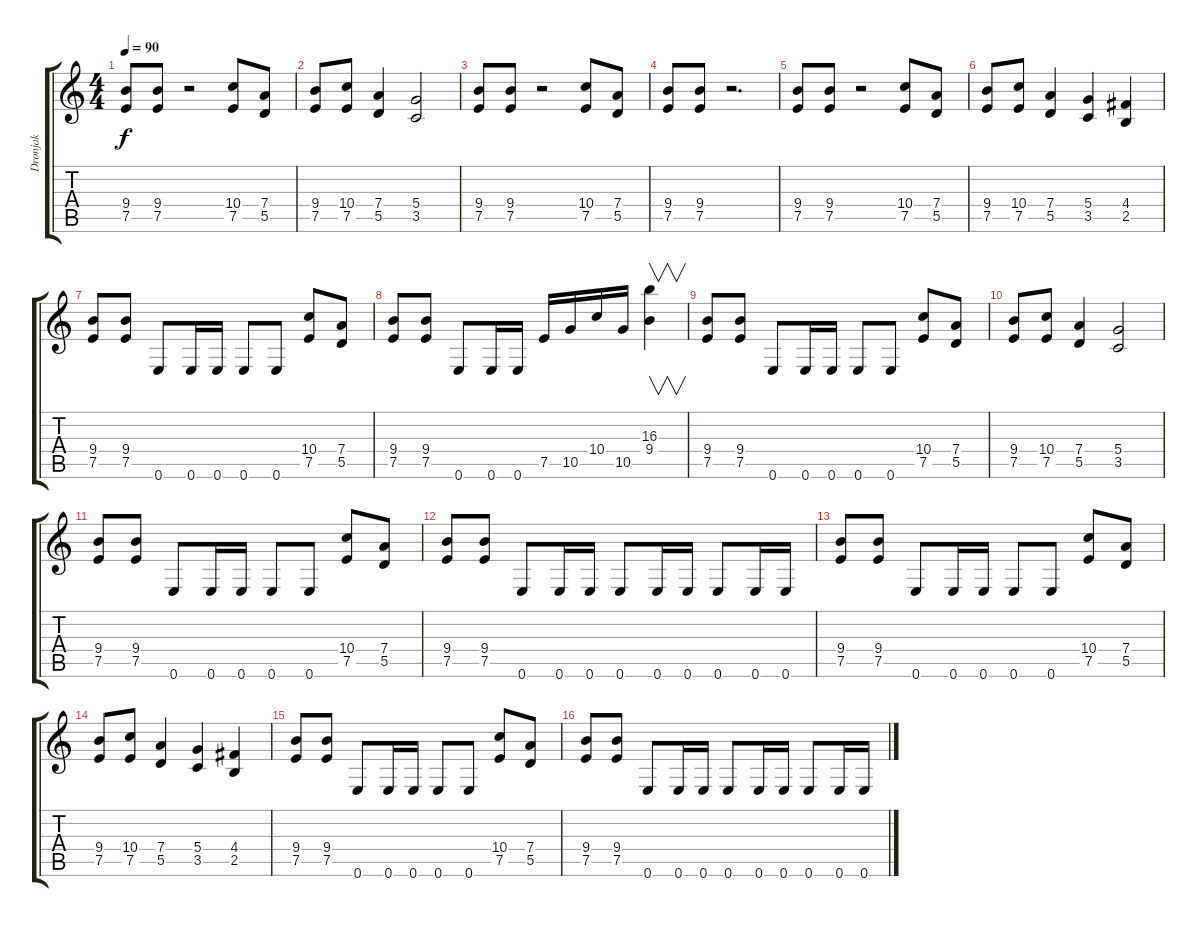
\track ("Dronjak" "Dronjak") {instrument distortionguitar}
\staff {score tabs}
\tuning (E4 B3 G3 D3 A2 E2) {hide}
\ts (4 4)
\tempo 90
\clef g2
\ks c
(9.4 7.5).8{dy f} (9.4 7.5).8 r.2 (10.4 7.5).8 (7.4 5.5).8 |
(9.4 7.5).8 (10.4 7.5).8 (7.4 5.5).4 (5.4 3.5).2 |
(9.4 7.5).8 (9.4 7.5).8 r.2 (10.4 7.5).8 (7.4 5.5).8 |
(9.4 7.5).8 (9.4 7.5).8 r.2{d} |
(9.4 7.5).8 (9.4 7.5).8 r.2 (10.4 7.5).8 (7.4 5.5).8 |
(9.4 7.5).8 (10.4 7.5).8 (7.4 5.5).4 (5.4 3.5).4 (4.4 2.5).4 |
(9.4 7.5).8 (9.4 7.5).8 0.6.8 0.6.16 0.6.16 0.6.8 0.6.8 (10.4 7.5).8 (7.4 5.5).8 |
(9.4 7.5).8 (9.4 7.5).8 0.6.8 0.6.16 0.6.16 7.5.16 10.5.16 10.4.16 10.5.16 (16.3 9.4).4{v} |
(9.4 7.5).8 (9.4 7.5).8 0.6.8 0.6.16 0.6.16 0.6.8 0.6.8 (10.4 7.5).8 (7.4 5.5).8 |
(9.4 7.5).8 (10.4 7.5).8 (7.4 5.5).4 (5.4 3.5).2 |
(9.4 7.5).8 (9.4 7.5).8 0.6.8 0.6.16 0.6.16 0.6.8 0.6.8 (10.4 7.5).8 (7.4 5.5).8 |
(9.4 7.5).8 (9.4 7.5).8 0.6.8 0.6.16 0.6.16 0.6.8 0.6.16 0.6.16 0.6.8 0.6.16 0.6.16 |
(9.4 7.5).8 (9.4 7.5).8 0.6.8 0.6.16 0.6.16 0.6.8 0.6.8 (10.4 7.5).8 (7.4 5.5).8 |
(9.4 7.5).8 (10.4 7.5).8 (7.4 5.5).4 (5.4 3.5).4 (4.4 2.5).4 |
(9.4 7.5).8 (9.4 7.5).8 0.6.8 0.6.16 0.6.16 0.6.8 0.6.8 (10.4 7.5).8 (7.4 5.5).8 |
(9.4 7.5).8 (9.4 7.5).8 0.6.8 0.6.16 0.6.16 0.6.8 0.6.16 0.6.16 0.6.8 0.6.16 0.6.16
